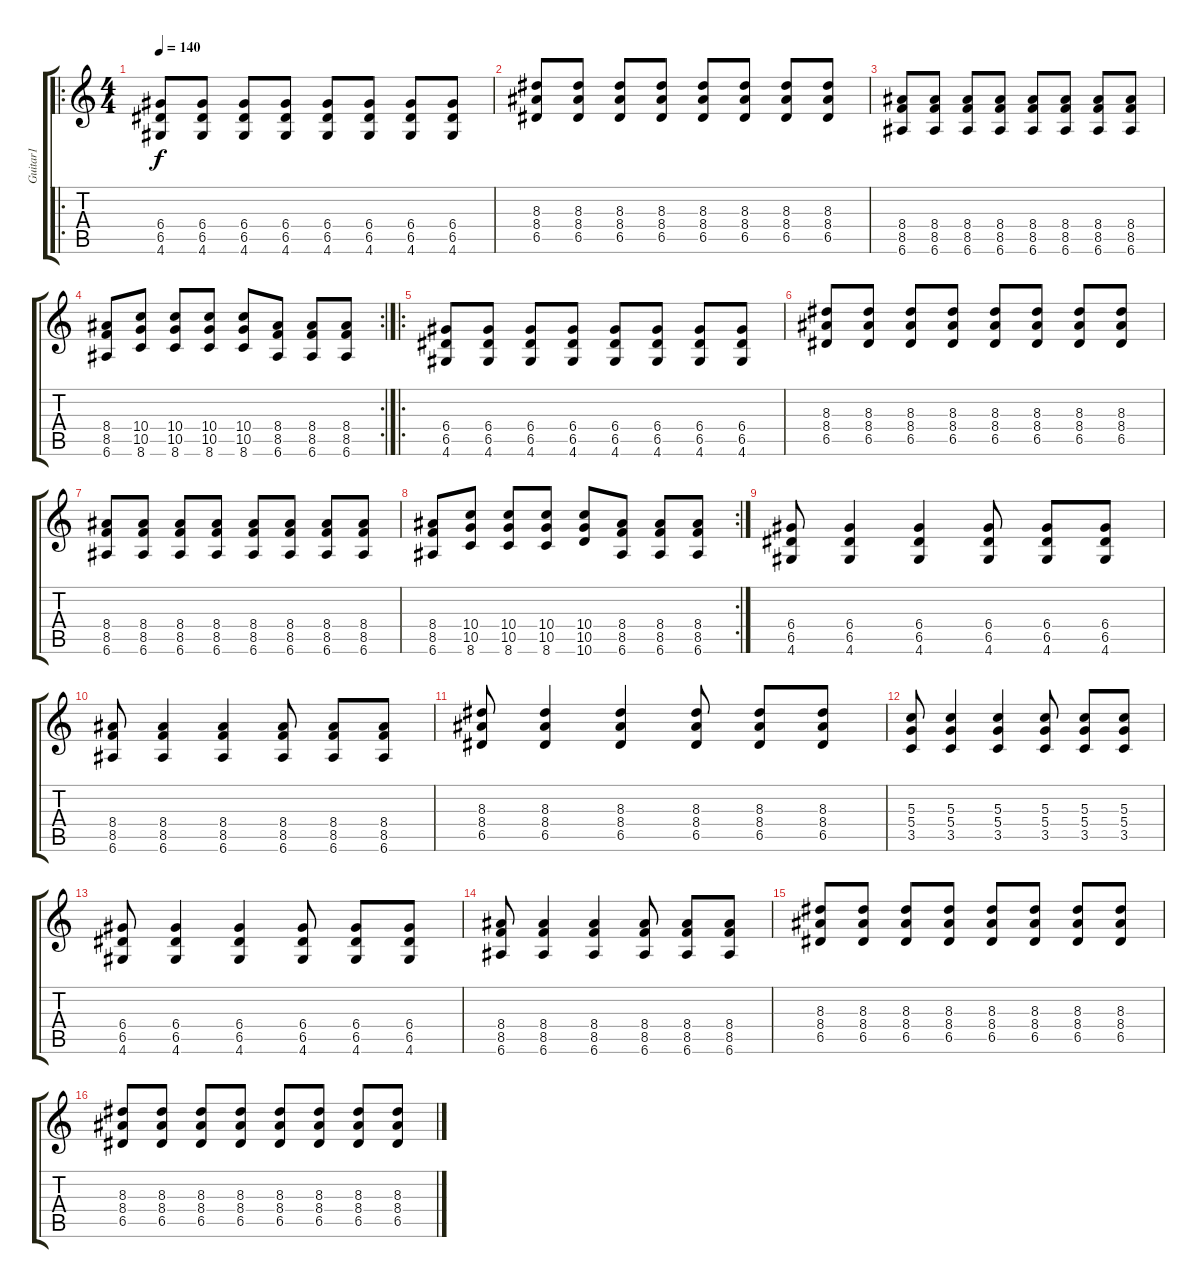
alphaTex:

\track ("Guitar1" "Guitar1") {instrument overdrivenguitar}
\staff {score tabs}
\tuning (E4 B3 G3 D3 A2 E2) {hide}
\ro
\ts (4 4)
\tempo 140
\clef g2
\ks c
(6.4 6.5 4.6).8{dy f instrument electricguitarmuted} (6.4 6.5 4.6).8 (6.4 6.5 4.6).8 (6.4 6.5 4.6).8 (6.4 6.5 4.6).8 (6.4 6.5 4.6).8 (6.4 6.5 4.6).8 (6.4 6.5 4.6).8 |
(8.3 8.4 6.5).8 (8.3 8.4 6.5).8 (8.3 8.4 6.5).8 (8.3 8.4 6.5).8 (8.3 8.4 6.5).8 (8.3 8.4 6.5).8 (8.3 8.4 6.5).8 (8.3 8.4 6.5).8 |
(8.4 8.5 6.6).8 (8.4 8.5 6.6).8 (8.4 8.5 6.6).8 (8.4 8.5 6.6).8 (8.4 8.5 6.6).8 (8.4 8.5 6.6).8 (8.4 8.5 6.6).8 (8.4 8.5 6.6).8 |
\rc 2
(8.4 8.5 6.6).8{instrument overdrivenguitar} (10.4 10.5 8.6).8 (10.4 10.5 8.6).8 (10.4 10.5 8.6).8 (10.4 10.5 8.6).8 (8.4 8.5 6.6).8 (8.4 8.5 6.6).8 (8.4 8.5 6.6).8 |
\ro
(6.4 6.5 4.6).8{instrument electricguitarmuted} (6.4 6.5 4.6).8 (6.4 6.5 4.6).8 (6.4 6.5 4.6).8 (6.4 6.5 4.6).8 (6.4 6.5 4.6).8 (6.4 6.5 4.6).8 (6.4 6.5 4.6).8 |
(8.3 8.4 6.5).8 (8.3 8.4 6.5).8 (8.3 8.4 6.5).8 (8.3 8.4 6.5).8 (8.3 8.4 6.5).8 (8.3 8.4 6.5).8 (8.3 8.4 6.5).8 (8.3 8.4 6.5).8 |
(8.4 8.5 6.6).8 (8.4 8.5 6.6).8 (8.4 8.5 6.6).8 (8.4 8.5 6.6).8 (8.4 8.5 6.6).8 (8.4 8.5 6.6).8 (8.4 8.5 6.6).8 (8.4 8.5 6.6).8 |
\rc 2
(8.4 8.5 6.6).8{instrument overdrivenguitar} (10.4 10.5 8.6).8 (10.4 10.5 8.6).8 (10.4 10.5 8.6).8 (10.4 10.5 10.6).8 (8.4 8.5 6.6).8 (8.4 8.5 6.6).8 (8.4 8.5 6.6).8 |
(6.4 6.5 4.6).8{instrument overdrivenguitar} (6.4 6.5 4.6).4 (6.4 6.5 4.6).4 (6.4 6.5 4.6).8 (6.4 6.5 4.6).8 (6.4 6.5 4.6).8 |
(8.4 8.5 6.6).8 (8.4 8.5 6.6).4 (8.4 8.5 6.6).4 (8.4 8.5 6.6).8 (8.4 8.5 6.6).8 (8.4 8.5 6.6).8 |
(8.3 8.4 6.5).8 (8.3 8.4 6.5).4 (8.3 8.4 6.5).4 (8.3 8.4 6.5).8 (8.3 8.4 6.5).8 (8.3 8.4 6.5).8 |
(5.3 5.4 3.5).8 (5.3 5.4 3.5).4 (5.3 5.4 3.5).4 (5.3 5.4 3.5).8 (5.3 5.4 3.5).8 (5.3 5.4 3.5).8 |
(6.4 6.5 4.6).8 (6.4 6.5 4.6).4 (6.4 6.5 4.6).4 (6.4 6.5 4.6).8 (6.4 6.5 4.6).8 (6.4 6.5 4.6).8 |
(8.4 8.5 6.6).8 (8.4 8.5 6.6).4 (8.4 8.5 6.6).4 (8.4 8.5 6.6).8 (8.4 8.5 6.6).8 (8.4 8.5 6.6).8 |
(8.3 8.4 6.5).8 (8.3 8.4 6.5).8 (8.3 8.4 6.5).8 (8.3 8.4 6.5).8 (8.3 8.4 6.5).8 (8.3 8.4 6.5).8 (8.3 8.4 6.5).8 (8.3 8.4 6.5).8 |
(8.3 8.4 6.5).8 (8.3 8.4 6.5).8 (8.3 8.4 6.5).8 (8.3 8.4 6.5).8 (8.3 8.4 6.5).8 (8.3 8.4 6.5).8 (8.3 8.4 6.5).8 (8.3 8.4 6.5).8
